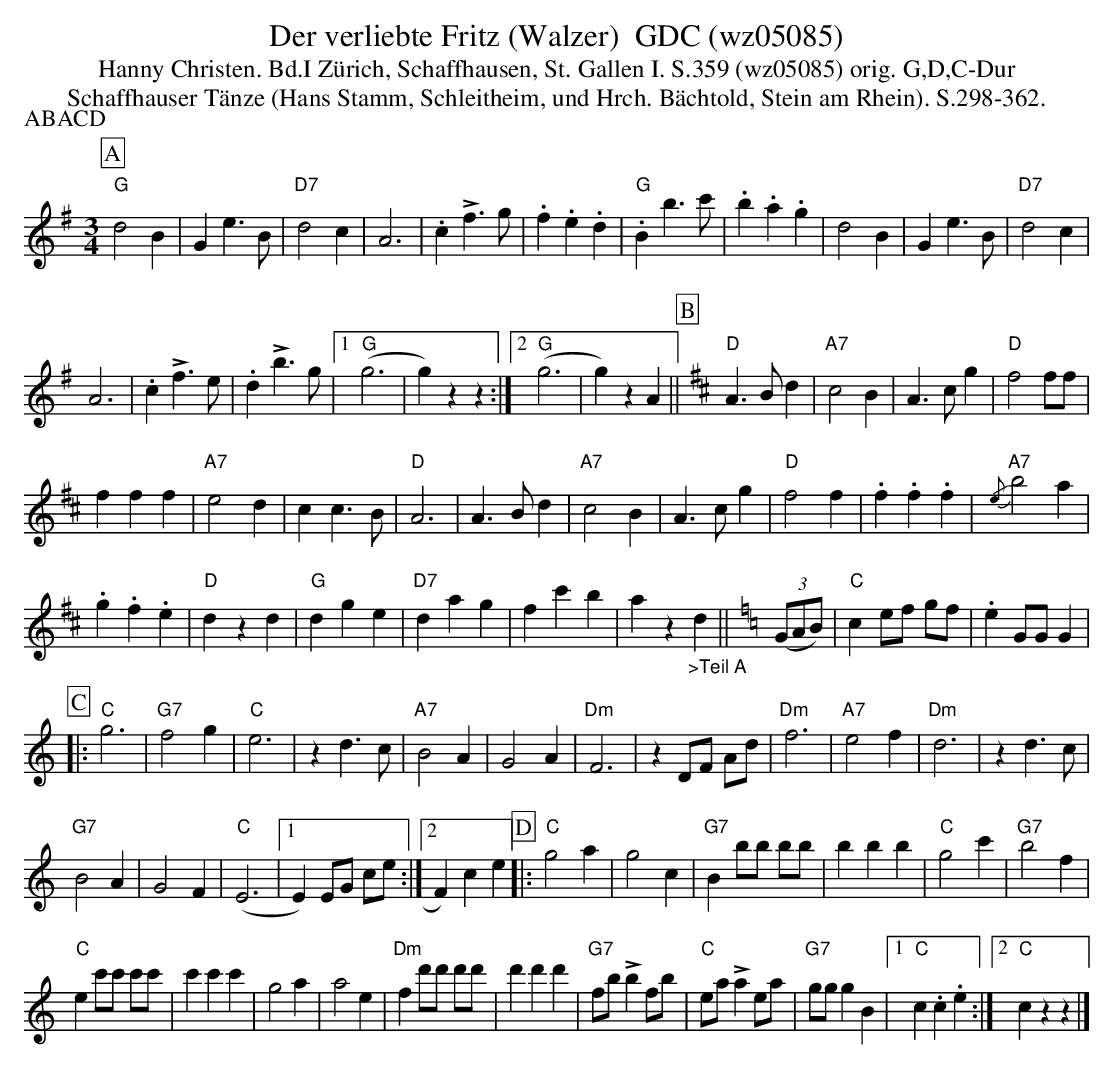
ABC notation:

X:1
T:  Der verliebte Fritz (Walzer)  GDC (wz05085)
T:Hanny Christen. Bd.I Zürich, Schaffhausen, St. Gallen I. S.359 (wz05085) orig. G,D,C-Dur
T: Schaffhauser T\"anze (Hans Stamm, Schleitheim, und Hrch. B\"achtold, Stein am Rhein). S.298-362.
P:ABACD
M:3/4
L:1/4
K:G major
[P:A] "G"d2B | Ge>B | "D7"d2c |  A3 | .c !>!f>g | .f.e.d | "G".Bb>c' | .b.a.g | d2B | Ge>B | "D7"d2c |
A3 | .c!>!f>e | .d!>!b>g |1 "G"(g3 | g)zz :|2 "G"(g3 | g)zA || [P:B] [K:D] "D"A>Bd | "A7"c2B | A>cg | "D"f2f/f/ |
fff | "A7"e2d | cc>B | "D"A3 | A>Bd | "A7"c2B | A>cg | "D"f2f | .f.f.f | {/e}"A7"b2a |
.g.f.e | "D"dzd | "G"dge | "D7"dag | fc'b | az"_>Teil A"d || [K:C] ((3G/A/B/) | "C"c e/f/ g/f/ | .eG/G/G |
[P:C]|: "C"g3 | "G7"f2g | "C"e3 | zd>c | "A7"B2A | G2A | "Dm"F3 | z D/F/ A/d/ | "Dm"f3 | "A7"e2f | "Dm"d3 | zd>c |
"G7"B2A | G2F | ("C"E3 |1 E) E/G/ c/e/ :|2 F)ce [P:D] |: "C"g2a | g2c | "G7"B b/b/ b/b/ | bbb | "C"g2c' | "G7"b2f |
"C"e c'/c'/ c'/c'/ | c'c'c' | g2a | a2e | "Dm"f d'/d'/ d'/d'/ | d'd'd' | "G7"f/b/ !>!b f/b/ | "C"e/a/!>!a e/a/ | "G7"g/g/gB |1 "C"c.c.e :|2  "C"czz |]
